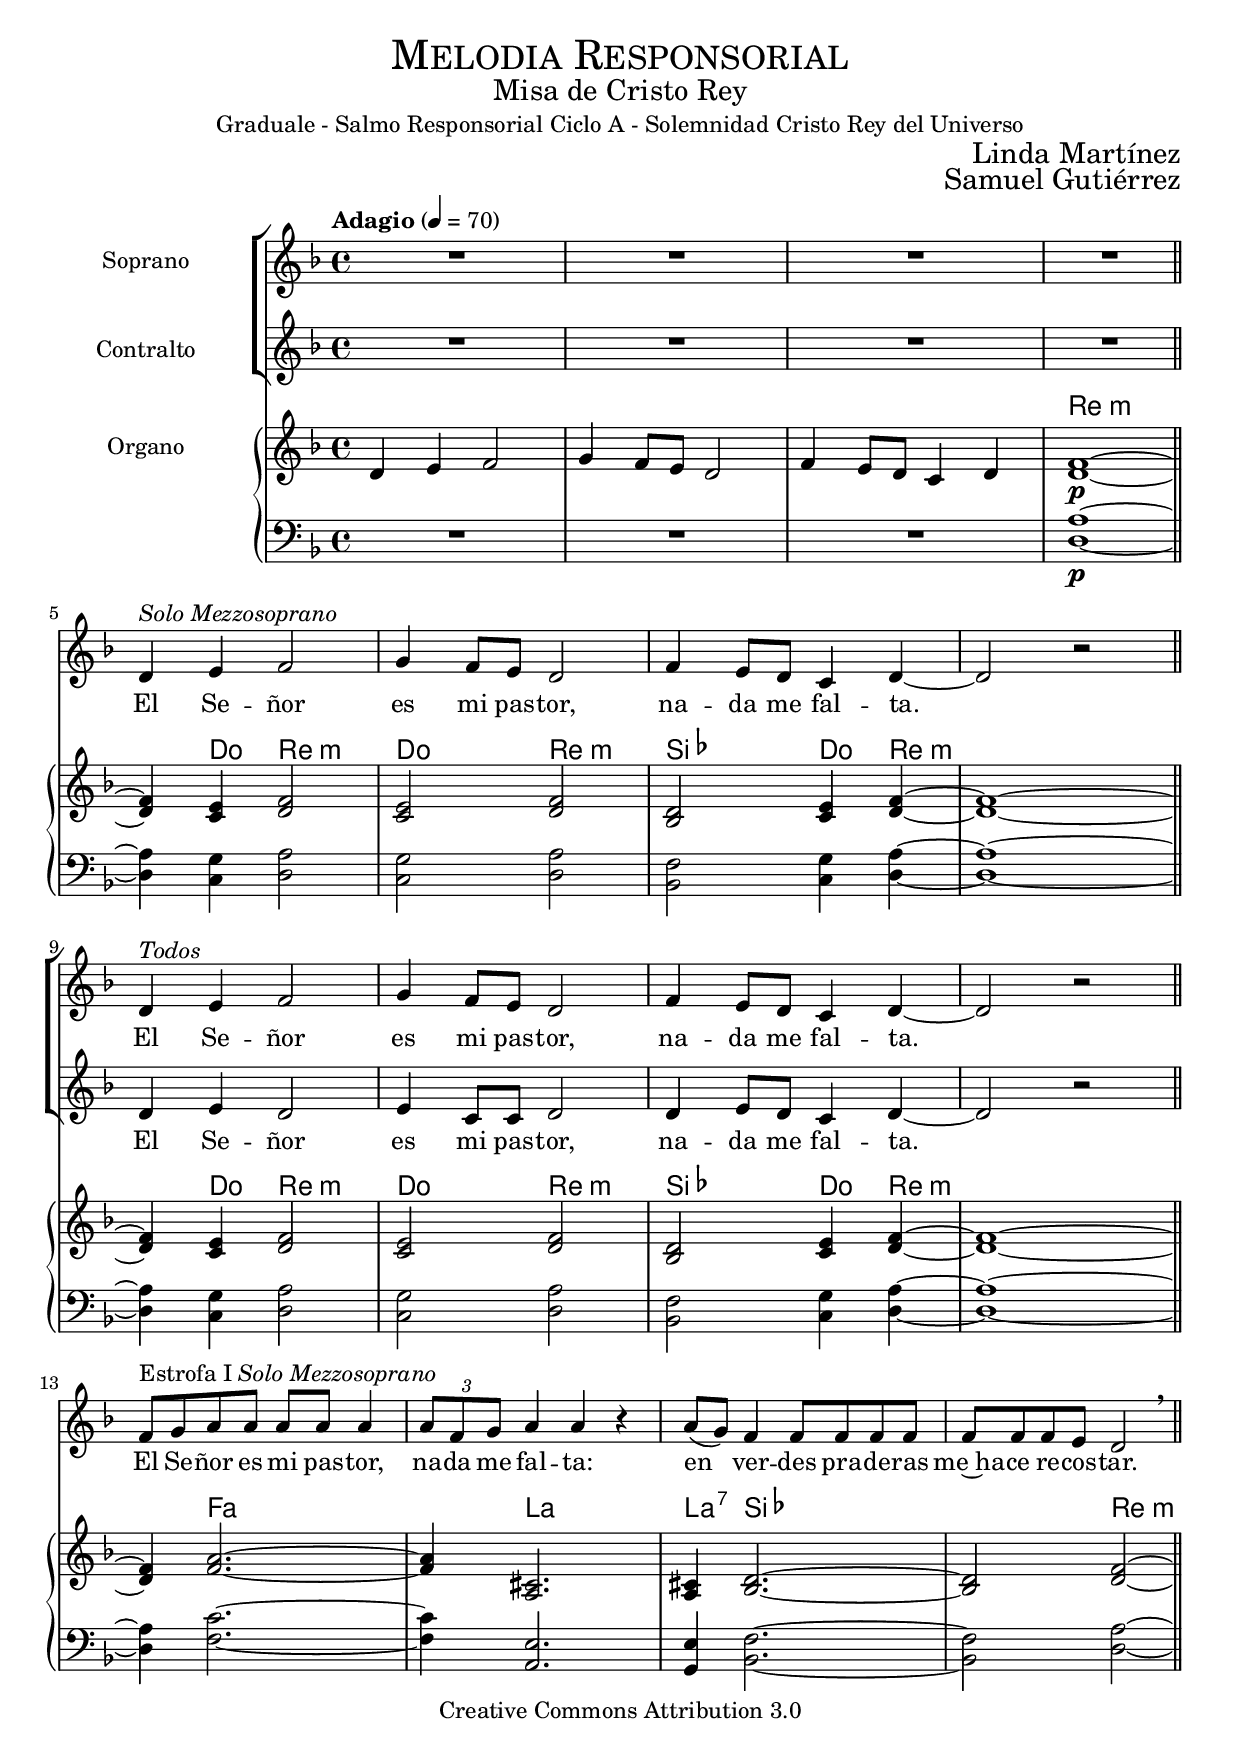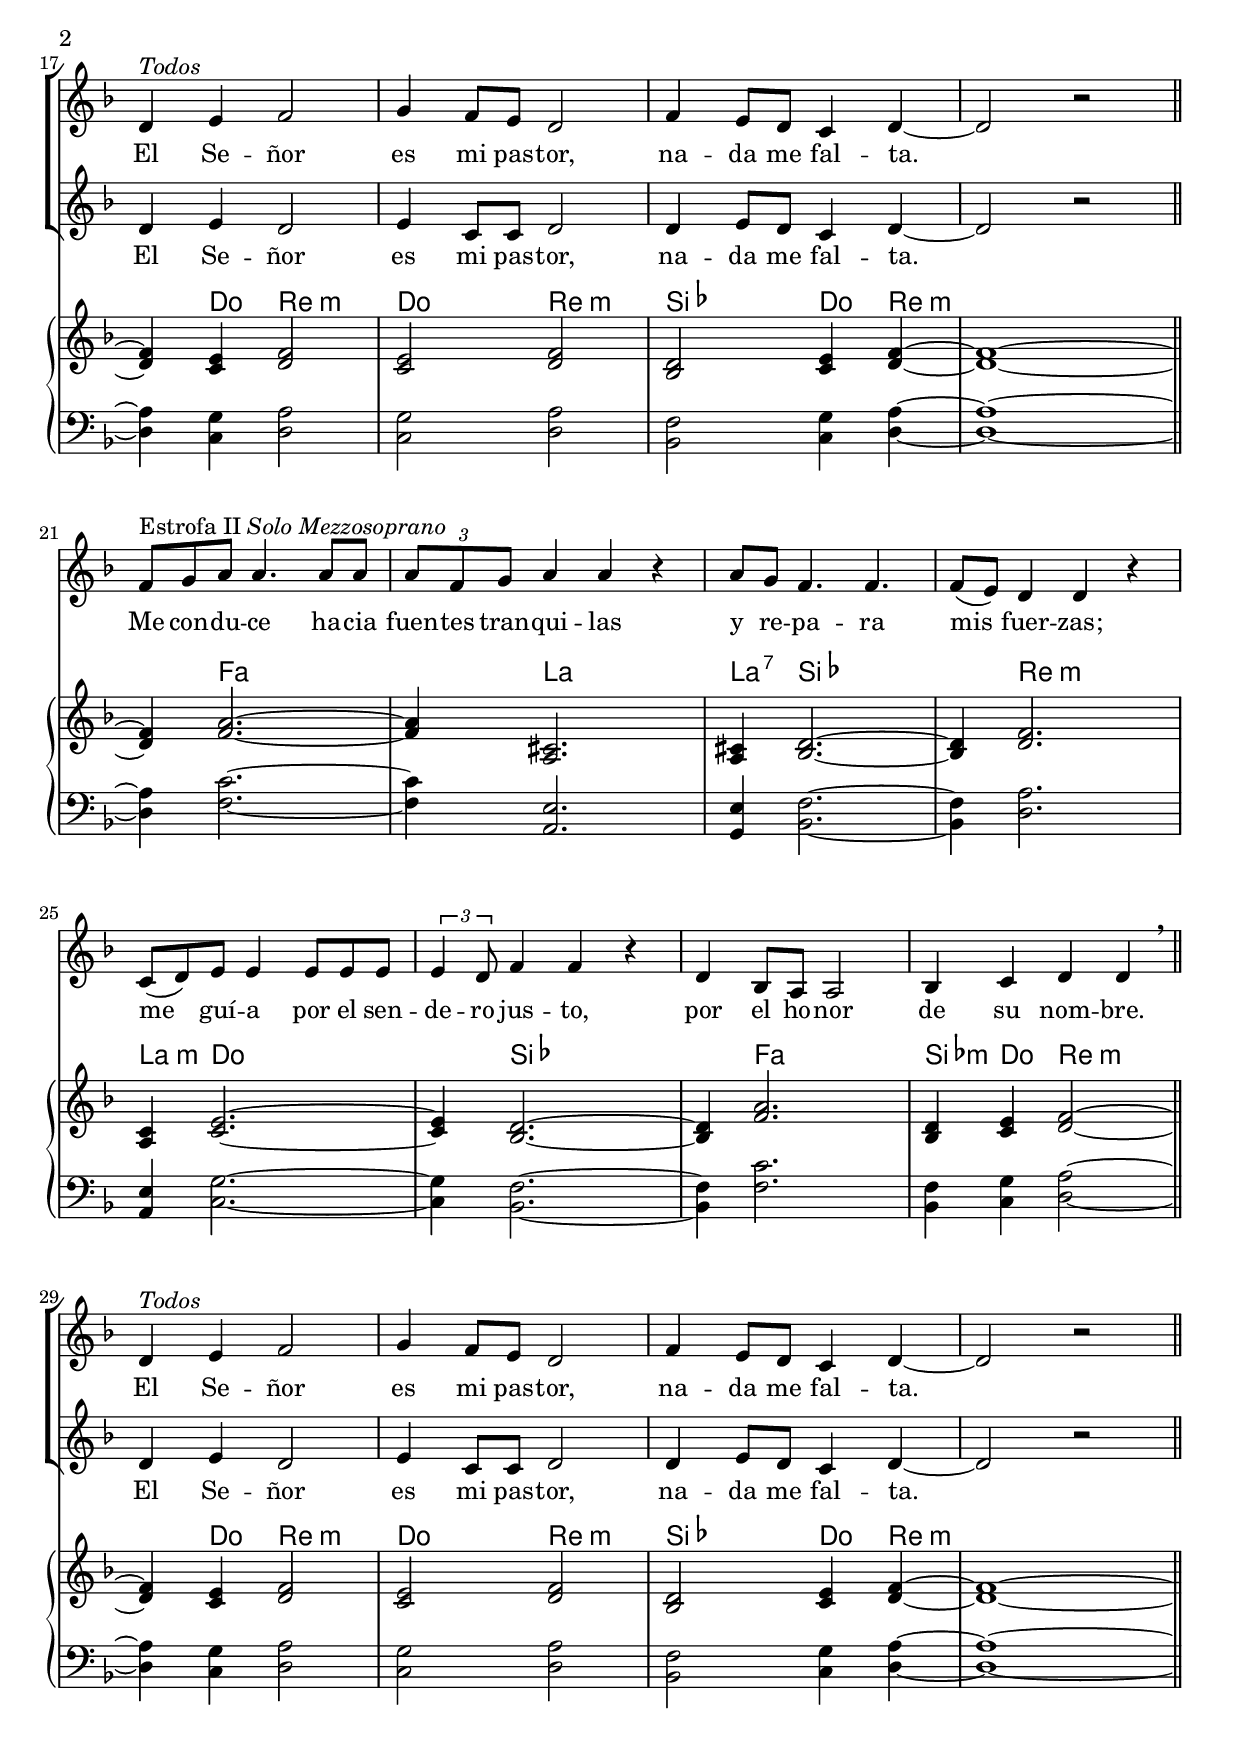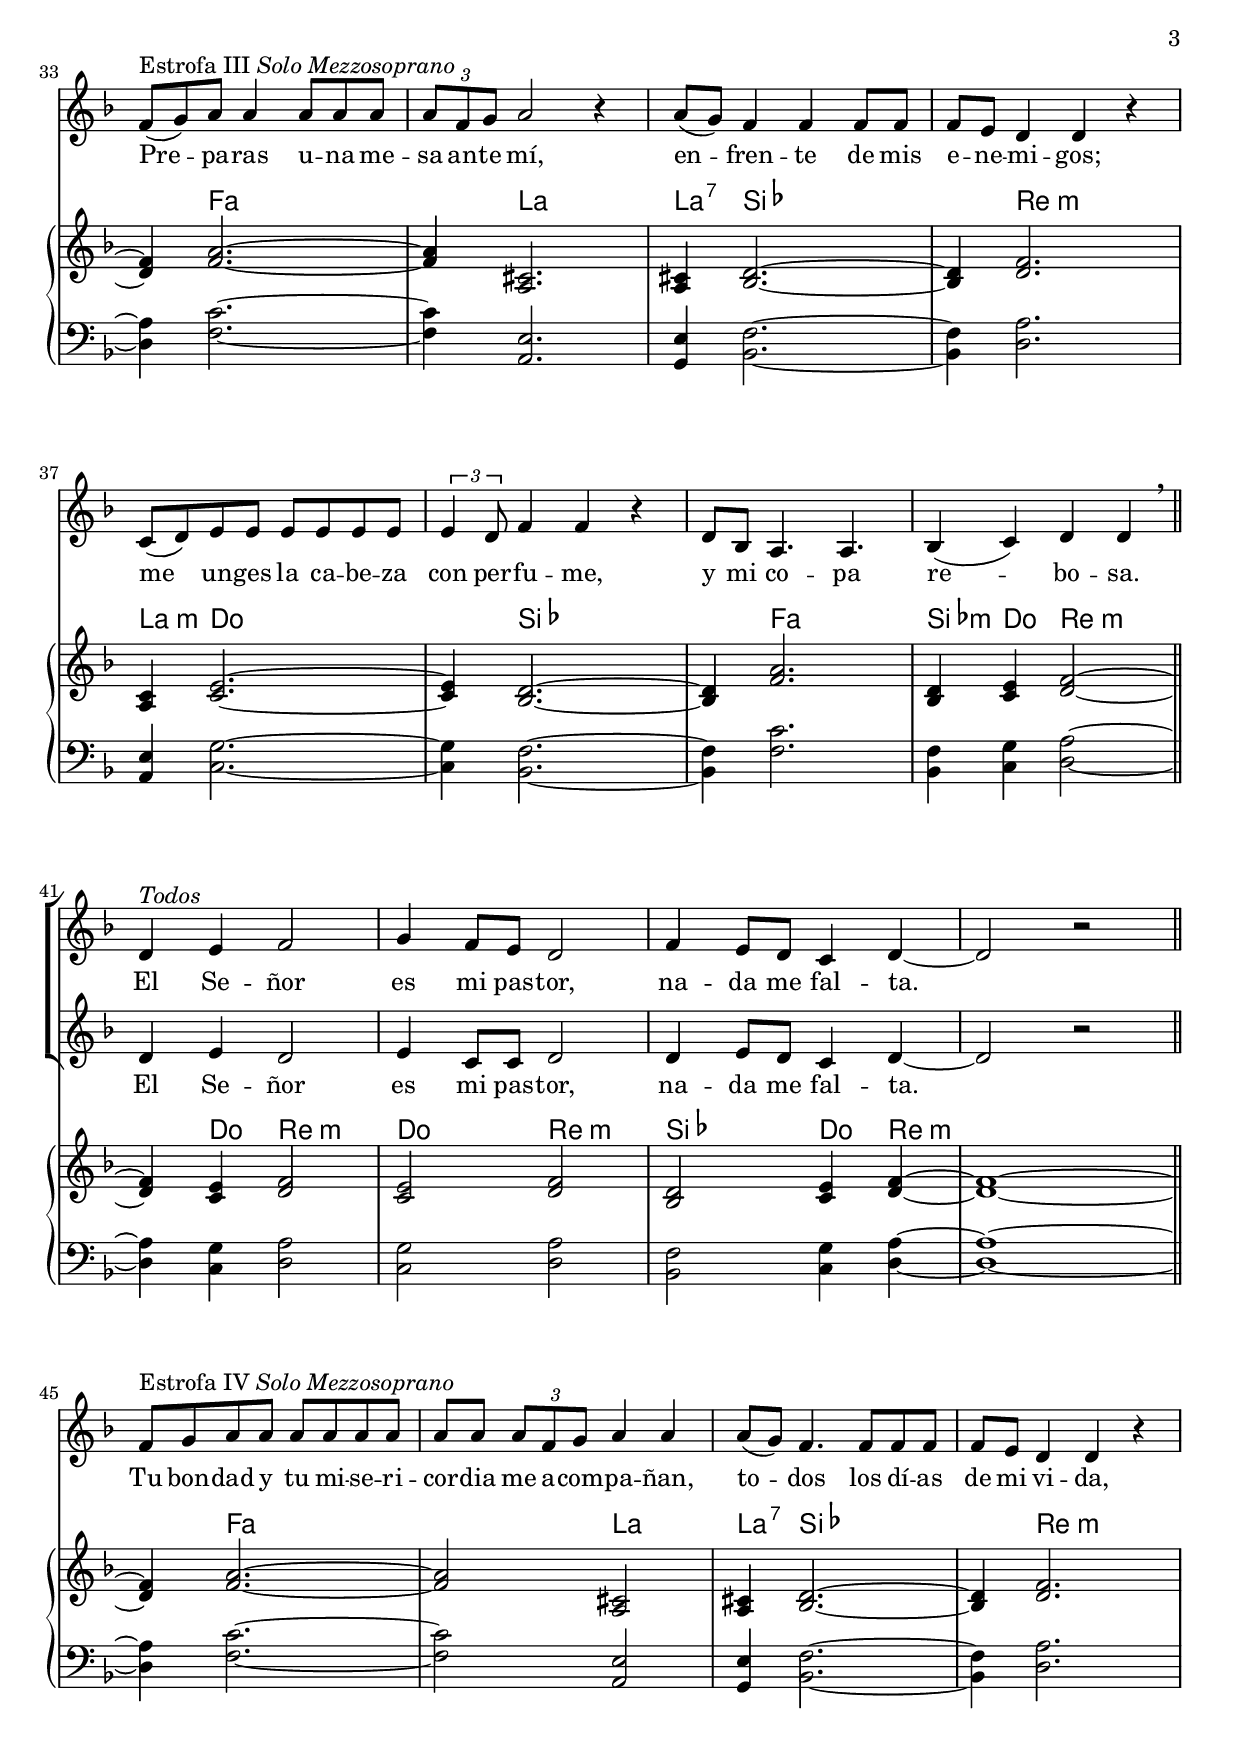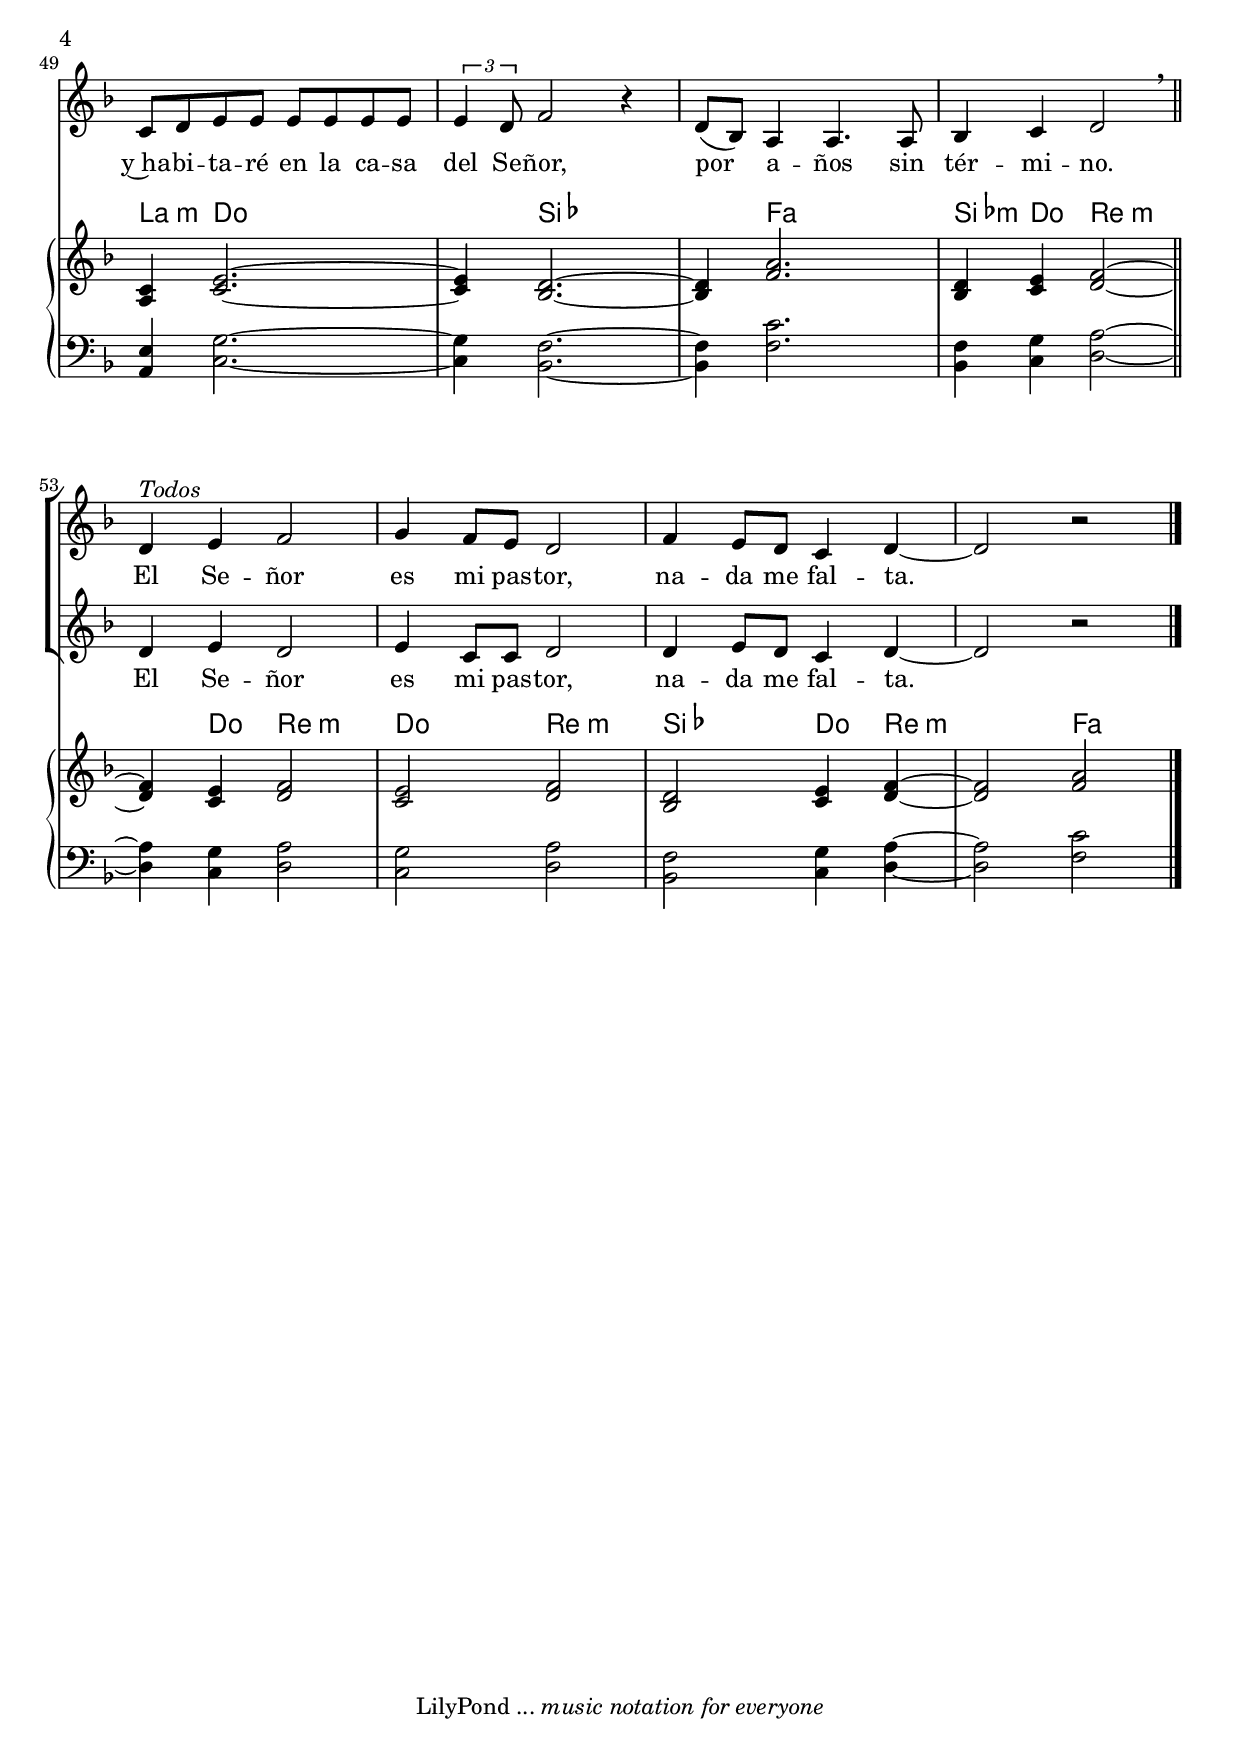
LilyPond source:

% *************************************************************************************
%	Melodia responsorial - Melody inspired by the compositions of Pbro Lucien Deiss
%	Music and accompaniment by serachsam
% *************************************************************************************
\language "espanol"
\version "2.23.2"

% --- Global parameters
particle = 0
jump = \break

% --- Includes
\include "global.ily"
soprano_music_a = \relative do' {
  \compressEmptyMeasures

  R1*4 | #(if (= particle 1) jump "") % 4
  re4^\markup{ \italic "Solo Mezzosoprano" } mi fa2 |
  sol4 fa8 mi re2 |
  fa4 mi8 re do4 re4~ |
  re2 r | #(if (= particle 1) jump "") % 8
  re4^\markup{ \italic "Todos" } mi fa2 |
  sol4 fa8 mi re2 |
  fa4 mi8 re do4 re4~ |
  re2 r | #(if (= particle 1) jump "") % 12
  fa8^\markup{ "Estrofa I" \italic "Solo Mezzosoprano" } sol la la la la la4 |
  \tuplet 3/2 {la8 fa sol} la4 la r |
  la8( sol) fa4 fa8 fa fa fa |
  fa fa fa mi re2 \breathe | #(if (= particle 1) jump "")
  re4^\markup{ \italic "Todos" } mi fa2 |
  sol4 fa8 mi re2 |
  fa4 mi8 re do4 re4~ |
  re2 r | #(if (= particle 1) jump "") % 20
  fa8^\markup{ "Estrofa II" \italic "Solo Mezzosoprano" } sol la la4. la8 la |
  \tuplet 3/2 {la8 fa sol} la4 la r |
  la8 sol fa4. fa4. |
  fa8( mi) re4 re r | #(if (= particle 1) jump "") %24
  do8( re) mi mi4 mi8 mi mi |
  \tuplet 3/2 { mi4 re8 } fa4 fa r |
  re4 sib8 la la2 |
  sib4 do re4 re \breathe | #(if (= particle 1) jump "") %28
  re4^\markup{ \italic "Todos" } mi fa2 |
  sol4 fa8 mi re2 |
  fa4 mi8 re do4 re4~ |
  re2 r | #(if (= particle 1) jump "") % 32
  fa8(^\markup{ "Estrofa III" \italic "Solo Mezzosoprano" } sol) la la4 la8 la la |
  \tuplet 3/2 {la8 fa sol} la2 r4 |
  la8( sol) fa4 fa4 fa8 fa |
  fa8 mi re4 re r | #(if (= particle 1) jump "") % 36
  do8( re) mi mi mi mi mi mi |
  \tuplet 3/2 { mi4 re8 } fa4 fa r |
  re8 sib la4. la |
  sib4( do) re re \breathe | #(if (= particle 1) jump "") % 40
  re4^\markup{ \italic "Todos" } mi fa2 |
  sol4 fa8 mi re2 |
  fa4 mi8 re do4 re4~ |
  re2 r | #(if (= particle 1) jump "") % 44
  fa8^\markup{ "Estrofa IV" \italic "Solo Mezzosoprano" } sol la la la la la la |
  la la \tuplet 3/2 {la8 fa sol} la4 la |
  la8( sol) fa4. fa8 fa fa |
  fa8 mi re4 re r | #(if (= particle 1) jump "") % 48
  do8 re mi mi mi mi mi mi |
  \tuplet 3/2 { mi4 re8 } fa2 r4 |
  re8( sib) la4 la4. la8 |
  sib4 do re2 \breathe | #(if (= particle 1) jump "") % 52
  re4^\markup{ \italic "Todos" } mi fa2 |
  sol4 fa8 mi re2 |
  fa4 mi8 re do4 re4~ |
  re2 r |
}

soprano_lyrics_a = \lyricmode {
  El Se -- ñor es mi pas -- tor, na -- da me fal -- ta.
  El Se -- ñor es mi pas -- tor, na -- da me fal -- ta.

  El Se -- ñor es mi pas -- tor, na -- da me fal -- ta:
  en ver -- des pra -- de -- ras me~ha -- ce re -- cos -- tar.

  El Se -- ñor es mi pas -- tor, na -- da me fal -- ta.

  Me con -- du -- ce ha -- cia fuen -- tes tran -- qui -- las
  y re -- pa -- ra mis fuer -- zas;
  me guí -- a por el sen -- de -- ro jus -- to,
  por el ho -- nor de su nom -- bre.

  El Se -- ñor es mi pas -- tor, na -- da me fal -- ta.

  Pre -- pa -- ras u -- na me -- sa an -- te mí,
  en -- fren -- te de mis e -- ne -- mi -- gos;
  me un -- ges la ca -- be -- za con per -- fu -- me,
  y mi co -- pa re -- bo -- sa.

  El Se -- ñor es mi pas -- tor, na -- da me fal -- ta.

  Tu bon -- dad y tu mi -- se -- ri -- cor -- dia me a -- com -- pa -- ñan,
  to -- dos los dí -- as de mi vi -- da,
  y~ha -- bi -- ta -- ré en la ca -- sa del Se -- ñor,
  por a -- ños sin tér -- mi -- no.

  El Se -- ñor es mi pas -- tor, na -- da me fal -- ta.
}

soprano_music_b = \relative do' {
  \compressEmptyMeasures

  R1*4 | #(if (= particle 1) jump "") % 4
  re4^\markup{ \italic "Solo Mezzosoprano" } mi fa2 |
  sol4 fa8 mi re4 re |
  fa4 mi8 re do4( re4~ |
  re2) r | #(if (= particle 1) jump "") % 8
  re4^\markup{ \italic "Todos" } mi fa2 |
  sol4 fa8 mi re4 re |
  fa4 mi8 re do4( re4~ |
  re2) r | #(if (= particle 1) jump "") % 12
  fa8^\markup{ "Estrofa I" \italic "Solo Mezzosoprano" } sol la la la la la la |
  \tuplet 3/2 {la8 fa sol} la2 r4 |
  la8 sol fa4 fa8 fa fa fa |
  fa fa fa mi re2 \breathe | #(if (= particle 1) jump "") % 16
  re4^\markup{ \italic "Todos" } mi fa2 |
  sol4 fa8 mi re4 re |
  fa4 mi8 re do4( re4~ |
  re2) r | #(if (= particle 1) jump "") % 20
  fa8^\markup{ "Estrofa II" \italic "Solo Mezzosoprano" } sol la la la la la la |
  \tuplet 3/2 {la8 fa sol} la4 la r |
  la8 sol fa fa fa4 fa |
  fa8 mi re4 re r | #(if (= particle 1) jump "") % 24
  re8( sib) la4. la8 la la |
  sib4( do) re2 \breathe | #(if (= particle 1) jump "") % 26
  re4^\markup{ \italic "Todos" } mi fa2 |
  sol4 fa8 mi re4 re |
  fa4 mi8 re do4( re4~ |
  re2) r | #(if (= particle 1) jump "") % 30
  fa8^\markup{ "Estrofa III" \italic "Solo Mezzosoprano" } sol la la la la la4 |
  \tuplet 3/2 {la8( fa) sol} la4 la r |
  la8 sol fa fa fa fa fa fa |
  fa8 mi re4 re r | #(if (= particle 1) jump "") % 34
  re8( sib) la4 la8 la la la |
  sib4 do re2 \breathe | #(if (= particle 1) jump "") % 36
  re4^\markup{ \italic "Todos" } mi fa2 |
  sol4 fa8 mi re4 re |
  fa4 mi8 re do4( re4~ |
  re2) r |
}

soprano_lyrics_b = \lyricmode {
  El Se -- ñor rei -- na, ves -- ti -- do de ma -- jes -- tad.
  El Se -- ñor rei -- na, ves -- ti -- do de ma -- jes -- tad.

  El Se -- ñor rei -- na, ves -- ti -- do de ma -- jes -- tad,
  el Se -- ñor, ves -- ti -- do~y ce -- ñi -- do de po -- der.

  El Se -- ñor rei -- na, ves -- ti -- do de ma -- jes -- tad.

  A -- sí~es -- tá fir -- me el or -- be y no va -- ci -- la.
  Tu tro -- no~es -- tá fir -- me des -- de siem -- pre,
  y tú e -- res e -- ter -- no.

  El Se -- ñor rei -- na, ves -- ti -- do de ma -- jes -- tad.

  Tus man -- da -- tos son fie -- les y se -- gu -- ros;
  la san -- ti -- dad es~el a -- dor -- no de tu ca -- sa,
  Se -- ñor, por dí -- as sin tér -- mi -- no.

  El Se -- ñor rei -- na, ves -- ti -- do de ma -- jes -- tad.
}

soprano_music_c = \relative do' {
  \compressEmptyMeasures

  R1*4 | #(if (= particle 1) jump "") % 4
  re4^\markup{ \italic "Solo Mezzosoprano" } mi8 mi fa4 fa |
  sol4( fa8) mi re4 re |
  fa4( mi8) re do4( re4~ |
  re2) r | #(if (= particle 1) jump "") % 8
  re4^\markup{ \italic "Todos" } mi8 mi fa4 fa |
  sol4( fa8) mi re4 re |
  fa4( mi8) re do4( re4~ |
  re2) r | #(if (= particle 1) jump "") % 12
  fa8^\markup{ "Estrofa I" \italic "Solo Mezzosoprano" } sol la la4. la8 la |
  \tuplet 3/2 {la8( fa) sol} la4 la r |
  la8( sol) fa4 fa8 fa fa fa |
  fa8 mi re2 r4 | #(if (= particle 1) jump "") % 16
  do8 re mi4. mi8 mi mi |
  \tuplet 3/2 { mi4 re8 } fa2 r4 |
  re4 do8 la la2 |
  sib4 do re4 re \breathe | #(if (= particle 1) jump "") % 20
  re4^\markup{ \italic "Todos" } mi8 mi fa4 fa |
  sol4( fa8) mi re4 re |
  fa4( mi8) re do4( re4~ |
  re2) r | #(if (= particle 1) jump "") % 24
  fa8(^\markup{ "Estrofa II" \italic "Solo Mezzosoprano" } sol) la4 la la |
  \tuplet 3/2 {la8( fa sol)} la4 la r |
  la4( sol8) fa4 fa4. |
  fa8 mi re2 r4 | #(if (= particle 1) jump "") % 28
  do8 re mi mi mi mi4 mi8 |
  \tuplet 3/2 { mi4 re8 } fa2 r4 |
  fa8 sol la la la la la4 |
  \tuplet 3/2 {la8( fa) sol} la2 r4 | #(if (= particle 1) jump "") % 32
  la16( sol) fa8 fa16 fa fa8 \tuplet 3/2 {fa8 fa fa} fa fa |
  fa8 mi re4 re r |
  re8 sib la la2 la8 |
  sib4 do re2 \breathe | #(if (= particle 1) jump "") % 36
  re4^\markup{ \italic "Todos" } mi8 mi fa4 fa |
  sol4( fa8) mi re4 re |
  fa4( mi8) re do4( re4~ |
  re2) r |
}

soprano_lyrics_c = \lyricmode {
  Va -- mos a -- le -- gres a  la ca -- sa del Se -- ñor.
  Va -- mos a -- le -- gres a  la ca -- sa del Se -- ñor.

  ¡Qué~a -- le -- grí -- a cuan -- do me di -- je -- ron:
  «Va -- mos a la ca -- sa del Se -- ñor»!
  Ya es -- tán pi -- san -- do nues -- tros pies
  por el ho -- nor de su nom -- bre.

  Va -- mos a -- le -- gres a  la ca -- sa del Se -- ñor.

  A -- llá su -- ben las tri -- bus,
  las tri -- bus del Se -- ñor,
  se -- gún la cos -- tum -- bre de Is -- ra -- el,
  a ce -- le -- brar el nom -- bre del Se -- ñor;
  en e -- lla es -- tán los tri -- bu -- na -- les de jus -- ti -- cia,
  en el pa -- la -- cio de Da -- vid.

  Va -- mos a -- le -- gres a  la ca -- sa del Se -- ñor.
}

\include "alto.ily"
harmonies_a = \new ChordNames {
  \set ChordNames.midiInstrument = "string ensemble 2"
  \set ChordNames.midiMaximumVolume = #0
  \set chordChanges = ##t
  \chordmode {
    \italianChords
    s1*3 |
    re1:m |
    s4 do4 re2:m |
    do2 re2:m |
    sib,2 do4 re4:m |
    s1 |
    s4 do4 re2:m |
    do2 re2:m |
    sib,2 do4 re4:m |
    s1 |
    s4 fa2. |
    s4 la2. |
    la4:7 sib2. |
    s2 re2:m |
    s4 do4 re2:m |
    do2 re2:m |
    sib,2 do4 re4:m |
    s1 |
    s4 fa2. |
    s4 la2. |
    la4:7 sib2. |
    s4 re2.:m |
    la4:m do2. |
    s4 sib2. |
    s4 fa2. |
    sib4:m do4 re2:m |
    s4 do4 re2:m |
    do2 re2:m |
    sib,2 do4 re4:m |
    s1 |
    s4 fa2. |
    s4 la2. |
    la4:7 sib2. |
    s4 re2.:m |
    la4:m do2. |
    s4 sib2. |
    s4 fa2. |
    sib4:m do4 re2:m |
    s4 do4 re2:m |
    do2 re2:m |
    sib,2 do4 re4:m |
    s1 |
    s4 fa2. |
    s2 la2 |
    la4:7 sib2. |
    s4 re2.:m |
    la4:m do2. |
    s4 sib2. |
    s4 fa2. |
    sib4:m do4 re2:m |
    s4 do4 re2:m |
    do2 re2:m |
    sib,2 do4 re4:m |
    s2 fa |
  }
}

harmonies_b = \new ChordNames {
  \set ChordNames.midiInstrument = "string ensemble 2"
  \set ChordNames.midiMaximumVolume = #0
  \set chordChanges = ##t
  \chordmode {
    \italianChords
    s1*3 |
    re1:m |
    s4 do4 re2:m |
    do2 re2:m |
    sib,2 do4 re4:m |
    s1 |
    s4 do4 re2:m |
    do2 re2:m |
    sib,2 do4 re4:m |
    s1 |
    s4 fa2. |
    s4 la2. |
    la4:7 sib2. |
    s2 re2:m |
    s4 do4 re2:m |
    do2 re2:m |
    sib,2 do4 re4:m |
    s1 |
    s4 fa2. |
    s4 la2. |
    la4:7 sib2. |
    s4 re2.:m |
    sib4 fa2. |
    sib4:m do4 re2:m |
    s4 do4 re2:m |
    do2 re2:m |
    sib,2 do4 re4:m |
    s1 |
    s4 fa2. |
    s4 la2. |
    la4:7 sib2. |
    s4 re2.:m |
    sib4 fa2. |
    sib4:m do4 re2:m |
    s4 do4 re2:m |
    do2 re2:m |
    sib,2 do4 re4:m |
    s2 fa |
  }
}

harmonies_c = \new ChordNames {
  \set ChordNames.midiInstrument = "string ensemble 2"
  \set ChordNames.midiMaximumVolume = #0
  \set chordChanges = ##t
  \chordmode {
    \italianChords
    s1*3 |
    re1:m |
    s4 do4 re2:m |
    do2 re2:m |
    sib,2 do4 re4:m |
    s1 |
    s4 do4 re2:m |
    do2 re2:m |
    sib,2 do4 re4:m |
    s1 |
    s4 fa2. |
    s4 la2. |
    la4:7 sib2. |
    s4 re2.:m |
    la4:m do2. |
    s4 sib2. |
    s4 fa2. |
    sib4:m do4 re2:m |
    s4 do4 re2:m |
    do2 re2:m |
    sib,2 do4 re4:m |
    s1 |
    s4 fa2. |
    s4 la2. |
    la4:7 sib2. |
    s4 re2.:m |
    la4:m do2. |
    s4 sib2. |
    re4:m fa2. |
    s4 la2. |
    la4:7 sib2. |
    s4 re2.:m |
    sib4 fa2. |
    sib4:m do4 re2:m |
    s4 do4 re2:m |
    do2 re2:m |
    sib,2 do4 re4:m |
    s2 fa |
  }
}

notes_soproano_a = \relative do' {
  R1*3 fa1\p~ |
  fa4 mi fa2 |
  mi2 fa |
  re2 mi4 fa~ |
  fa1~ |
  fa4 mi fa2 |
  mi2 fa |
  re2 mi4 fa~ |
  fa1~ |
  fa4 la2.~ |
  la4 dos,2. |
  dos4 re2.~ |
  re2 fa~ |
  fa4 mi fa2 |
  mi2 fa |
  re2 mi4 fa~ |
  fa1~ |
  fa4 la2.~ |
  la4 dos,2. |
  dos4 re2.~ |
  re4 fa2. |
  do4 mi2.~ |
  mi4 re2.~ |
  re4 la'2. |
  re,4 mi fa2~ |
  fa4 mi fa2 |
  mi2 fa |
  re2 mi4 fa~ |
  fa1~ |
  fa4 la2.~ |
  la4 dos,2. |
  dos4 re2.~ |
  re4 fa2. |
  do4 mi2.~ |
  mi4 re2.~ |
  re4 la'2. |
  re,4 mi fa2~ |
  fa4 mi fa2 |
  mi2 fa |
  re2 mi4 fa~ |
  fa1~ |
  fa4 la2.~ |
  la2 dos,2 |
  dos4 re2.~ |
  re4 fa2. |
  do4 mi2.~ |
  mi4 re2.~ |
  re4 la'2. |
  re,4 mi fa2~ |
  fa4 mi fa2 |
  mi2 fa |
  re2 mi4 fa~ |
  fa2 la |
}

notes_alto_a = \relative do' {
  re4 mi fa2 |
  sol4 fa8 mi re2 |
  fa4 mi8 re do4 re |
  re1\p~ | #(if (= particle 1) "" jump) % 4
  re4 do re2 |
  do2 re |
  sib2 do4 re~ |
  re1~ | #(if (= particle 1) "" jump) % 8
  re4 do re2 |
  do2 re |
  sib2 do4 re~ |
  re1~ | #(if (= particle 1) "" jump) % 12
  re4 fa2.~ |
  fa4 la,2. |
  la4 sib2.~ |
  sib2 re~ | #(if (= particle 1) "" jump) % 14
  re4 do re2 |
  do2 re |
  sib2 do4 re~ |
  re1~ | #(if (= particle 1) "" jump) % 18
  re4 fa2.~ |
  fa4 la,2. |
  la4 sib2.~ |
  sib4 re2. |
  la4 do2.~ |
  do4 sib2.~ |
  sib4 fa'2. |
  sib,4 do re2~ | #(if (= particle 1) "" jump) % 28
  re4 do re2 |
  do2 re |
  sib2 do4 re~ |
  re1~ | #(if (= particle 1) "" jump) % 32
  re4 fa2.~ |
  fa4 la,2. |
  la4 sib2.~ |
  sib4 re2. | #(if (= particle 1) "" jump) % 36
  la4 do2.~ |
  do4 sib2.~ |
  sib4 fa'2. |
  sib,4 do re2~ | #(if (= particle 1) "" jump) % 40
  re4 do re2 |
  do2 re |
  sib2 do4 re~ |
  re1~ | #(if (= particle 1) "" jump) % 44
  re4 fa2.~ |
  fa2 la,2 |
  la4 sib2.~ |
  sib4 re2. | #(if (= particle 1) "" jump) % 48
  la4 do2.~ |
  do4 sib2.~ |
  sib4 fa'2. |
  sib,4 do re2~ | #(if (= particle 1) "" jump) % 52
  re4 do re2 |
  do2 re |
  sib2 do4 re~ |
  re2 fa |
}

notes_tenor_a = \relative do' {
  R1*3 la1\p~ |
  la4 sol la2 |
  sol2 la |
  fa2 sol4 la~ |
  la1~ |
  la4 sol la2 |
  sol2 la |
  fa2 sol4 la~ |
  la1~ |
  la4 do2.~ |
  do4 mi,2. |
  mi4 fa2.~ |
  fa2 la~ |
  la4 sol la2 |
  sol2 la |
  fa2 sol4 la~ |
  la1~ |
  la4 do2.~ |
  do4 mi,2. |
  mi4 fa2.~ |
  fa4 la2. |
  mi4 sol2.~ |
  sol4 fa2.~ |
  fa4 do'2. |
  fa,4 sol la2~ |
  la4 sol la2 |
  sol2 la |
  fa2 sol4 la~ |
  la1~ |
  la4 do2.~ |
  do4 mi,2. |
  mi4 fa2.~ |
  fa4 la2. |
  mi4 sol2.~ |
  sol4 fa2.~ |
  fa4 do'2. |
  fa,4 sol la2~ |
  la4 sol la2 |
  sol2 la |
  fa2 sol4 la~ |
  la1~ |
  la4 do2.~ |
  do2 mi,2 |
  mi4 fa2.~ |
  fa4 la2. |
  mi4 sol2.~ |
  sol4 fa2.~ |
  fa4 do'2. |
  fa,4 sol la2~ |
  la4 sol la2 |
  sol2 la |
  fa2 sol4 la~ |
  la2 do |
}

notes_bass_a = \relative do {
  R1*3 re1\p~ |
  re4 do re2 |
  do2 re |
  sib2 do4 re~ |
  re1~ |
  re4 do re2 |
  do2 re |
  sib2 do4 re~ |
  re1~ |
  re4 fa2.~ |
  fa4 la,2. |
  sol4 sib2.~ |
  sib2 re~  |
  re4 do re2 |
  do2 re |
  sib2 do4 re~ |
  re1~ |
  re4 fa2.~ |
  fa4 la,2. |
  sol4 sib2.~ |
  sib4 re2. |
  la4 do2.~ |
  do4 sib2.~ |
  sib4 fa'2. |
  sib,4 do re2~ |
  re4 do re2 |
  do2 re |
  sib2 do4 re~ |
  re1~ |
  re4 fa2.~ |
  fa4 la,2. |
  sol4 sib2.~ |
  sib4 re2. |
  la4 do2.~ |
  do4 sib2.~ |
  sib4 fa'2. |
  sib,4 do re2~ |
  re4 do re2 |
  do2 re |
  sib2 do4 re~ |
  re1~ |
  re4 fa2.~ |
  fa2 la,2 |
  sol4 sib2.~ |
  sib4 re2. |
  la4 do2.~ |
  do4 sib2.~ |
  sib4 fa'2. |
  sib,4 do re2~ |
  re4 do re2 |
  do2 re |
  sib2 do4 re~ |
  re2 fa |
}

notes_soproano_b = \relative do' {
  R1*3 |
  fa1\p~ |
  fa4 mi fa2 |
  mi2 fa |
  re2 mi4 fa~ |
  fa1~ |
  fa4 mi fa2 |
  mi2 fa |
  re2 mi4 fa~ |
  fa1~ |
  fa4 la2.~ |
  la4 dos,2. |
  dos4 re2.~ |
  re2 fa~ |
  fa4 mi fa2 |
  mi2 fa |
  re2 mi4 fa~ |
  fa1~ |
  fa4 la2.~ |
  la4 dos,2. |
  dos4 re2.~ |
  re4 fa2. |
  re4 la'2. |
  re,4 mi fa2~ |
  fa4 mi fa2 |
  mi2 fa |
  re2 mi4 fa~ |
  fa1~ |
  fa4 la2.~ |
  la4 dos,2. |
  dos4 re2.~ |
  re4 fa2. |
  re4 la'2. |
  re,4 mi fa2~ |
  fa4 mi fa2 |
  mi2 fa |
  re2 mi4 fa~ |
  fa2 la |
}

notes_alto_b = \relative do' {
  re4 mi fa2 |
  sol4 fa8 mi re2 |
  fa4 mi8 re do4 re |
  re1\p~ | #(if (= particle 1) "" jump) % 4
  re4 do re2 |
  do2 re |
  sib2 do4 re~ |
  re1~ | #(if (= particle 1) "" jump) % 8
  re4 do re2 |
  do2 re |
  sib2 do4 re~ |
  re1~ | #(if (= particle 1) "" jump) % 12
  re4 fa2.~ |
  fa4 la,2. |
  la4 sib2.~ |
  sib2 re~ | #(if (= particle 1) "" jump) % 16
  re4 do re2 |
  do2 re |
  sib2 do4 re~ |
  re1~ | #(if (= particle 1) "" jump) % 20
  re4 fa2.~ |
  fa4 la,2. |
  la4 sib2.~ |
  sib4 re2. | #(if (= particle 1) "" jump) % 24
  sib4 fa'2. |
  sib,4 do re2~ | #(if (= particle 1) "" jump) % 26
  re4 do re2 |
  do2 re |
  sib2 do4 re~ |
  re1~ | #(if (= particle 1) "" jump) % 30
  re4 fa2.~ |
  fa4 la,2. |
  la4 sib2.~ |
  sib4 re2. | #(if (= particle 1) "" jump) % 34
  sib4 fa'2. |
  sib,4 do re2~ | #(if (= particle 1) "" jump) % 36
  re4 do re2 |
  do2 re |
  sib2 do4 re~ |
  re2 fa |
}

notes_tenor_b = \relative do' {
  R1*3 |
  la1\p~ |
  la4 sol la2 |
  sol2 la |
  fa2 sol4 la~ |
  la1~ |
  la4 sol la2 |
  sol2 la |
  fa2 sol4 la~ |
  la1~ |
  la4 do2.~ |
  do4 mi,2. |
  mi4 fa2.~ |
  fa2 la~ |
  la4 sol la2 |
  sol2 la |
  fa2 sol4 la~ |
  la1~ |
  la4 do2.~ |
  do4 mi,2. |
  mi4 fa2.~ |
  fa4 la2. |
  fa4 do'2. |
  fa,4 sol la2~ |
  la4 sol la2 |
  sol2 la |
  fa2 sol4 la~ |
  la1~ |
  la4 do2.~ |
  do4 mi,2. |
  mi4 fa2.~ |
  fa4 la2. |
  fa4 do'2. |
  fa,4 sol la2~ |
  la4 sol la2 |
  sol2 la |
  fa2 sol4 la~ |
  la2 do |
}

notes_bass_b = \relative do {
  R1*3 |
  re1\p~ |
  re4 do re2 |
  do2 re |
  sib2 do4 re~ |
  re1~ |
  re4 do re2 |
  do2 re |
  sib2 do4 re~ |
  re1~ |
  re4 fa2.~ |
  fa4 la,2. |
  sol4 sib2.~ |
  sib2 re~ |
  re4 do re2 |
  do2 re |
  sib2 do4 re~ |
  re1~ |
  re4 fa2.~ |
  fa4 la,2. |
  sol4 sib2.~ |
  sib4 re2. |
  sib4 fa'2. |
  sib,4 do re2~ |
  re4 do re2 |
  do2 re |
  sib2 do4 re~ |
  re1~ |
  re4 fa2.~ |
  fa4 la,2. |
  sol4 sib2.~ |
  sib4 re2. |
  sib4 fa'2. |
  sib,4 do re2~ |
  re4 do re2 |
  do2 re |
  sib2 do4 re~ |
  re2 fa |
}

notes_soproano_c = \relative do' {
  R1*3 |
  fa1\p~ |
  fa4 mi fa2 |
  mi2 fa |
  re2 mi4 fa~ |
  fa1~ |
  fa4 mi fa2 |
  mi2 fa |
  re2 mi4 fa~ |
  fa1~ |
  fa4 la2.~ |
  la4 dos,2. |
  dos4 re2.~ |
  re4 fa2. |
  do4 mi2.~ |
  mi4 re2.~ |
  re4 la'2. |
  re,4 mi fa2~ |
  fa4 mi fa2 |
  mi2 fa |
  re2 mi4 fa~ |
  fa1~ |
  fa4 la2.~ |
  la4 dos,2. |
  dos4 re2.~ |
  re4 fa2. |
  do4 mi2.~ |
  mi4 re2. |
  fa4 la2.~ |
  la4 dos,2. |
  dos4 re2.~ |
  re4 fa2. |
  re4 la'2. |
  re,4 mi fa2~ |
  fa4 mi fa2 |
  mi2 fa |
  re2 mi4 fa~ |
  fa2 la |
}

notes_alto_c = \relative do' {
  re4 mi fa2 |
  sol4 fa8 mi re2 |
  fa4 mi8 re do4 re |
  re1\p~ | #(if (= particle 1) "" jump) % 4
  re4 do re2 |
  do2 re |
  sib2 do4 re~ |
  re1~ | #(if (= particle 1) "" jump) % 8
  re4 do re2 |
  do2 re |
  sib2 do4 re~ |
  re1~ | #(if (= particle 1) "" jump) % 12
  re4 fa2.~ |
  fa4 la,2. |
  la4 sib2.~ |
  sib4 re2. | #(if (= particle 1) "" jump) % 16
  la4 do2.~ |
  do4 sib2.~ |
  sib4 fa'2. |
  sib,4 do re2~ | #(if (= particle 1) "" jump) % 20
  re4 do re2 |
  do2 re |
  sib2 do4 re~ |
  re1~ | #(if (= particle 1) "" jump) % 24
  re4 fa2.~ |
  fa4 la,2. |
  la4 sib2.~ |
  sib4 re2. | #(if (= particle 1) "" jump) % 28
  la4 do2.~ |
  do4 sib2. |
  re4 fa2.~ |
  fa4 la,2. | #(if (= particle 1) "" jump) % 32
  la4 sib2.~ |
  sib4 re2. |
  sib4 fa'2. |
  sib,4 do re2~ | #(if (= particle 1) "" jump) % 36
  re4 do re2 |
  do2 re |
  sib2 do4 re~ |
  re2 fa |
}

notes_tenor_c = \relative do' {
  R1*3 |
  la1\p~ |
  la4 sol la2 |
  sol2 la |
  fa2 sol4 la~ |
  la1~ |
  la4 sol la2 |
  sol2 la |
  fa2 sol4 la~ |
  la1~ |
  la4 do2.~ |
  do4 mi,2. |
  mi4 fa2.~ |
  fa4 la2. |
  mi4 sol2.~ |
  sol4 fa2.~ |
  fa4 do'2. |
  fa,4 sol la2~ |
  la4 sol la2 |
  sol2 la |
  fa2 sol4 la~ |
  la1~ |
  la4 do2.~ |
  do4 mi,2. |
  mi4 fa2.~ |
  fa4 la2. |
  mi4 sol2.~ |
  sol4 fa2. |
  la4 do2.~ |
  do4 mi,2. |
  mi4 fa2.~ |
  fa4 la2. |
  fa4 do'2. |
  fa,4 sol la2~ |
  la4 sol la2 |
  sol2 la |
  fa2 sol4 la~ |
  la2 do |
}

notes_bass_c = \relative do {
  R1*3 |
  re1\p~ |
  re4 do re2 |
  do2 re |
  sib2 do4 re~ |
  re1~ |
  re4 do re2 |
  do2 re |
  sib2 do4 re~ |
  re1~ |
  re4 fa2.~ |
  fa4 la,2. |
  sol4 sib2.~ |
  sib4 re2. |
  la4 do2.~ |
  do4 sib2.~ |
  sib4 fa'2. |
  sib,4 do re2~ |
  re4 do re2 |
  do2 re |
  sib2 do4 re~ |
  re1~ |
  re4 fa2.~ |
  fa4 la,2. |
  sol4 sib2.~ |
  sib4 re2. |
  la4 do2.~ |
  do4 sib2. |
  re4 fa2.~ |
  fa4 la,2. |
  sol4 sib2.~ |
  sib4 re2. |
  sib4 fa'2. |
  sib,4 do re2~ |
  re4 do re2 |
  do2 re |
  sib2 do4 re~ |
  re2 fa |
}


% --- Global size
% #(set-global-staff-size 19.8)

% --- Header
\markup { \fill-line { \center-column { \fontsize #5 \smallCaps "Melodia Responsorial" \fontsize #2 "Misa de Cristo Rey" "Graduale - Salmo Responsorial Ciclo A - Solemnidad Cristo Rey del Universo"} } }
\markup { \fill-line { " " \right-column { \fontsize #2 "Linda Martínez" } } }
\markup { \fill-line { " " \right-column { \fontsize #2 "Samuel Gutiérrez" } } }
\header {
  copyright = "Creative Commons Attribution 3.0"
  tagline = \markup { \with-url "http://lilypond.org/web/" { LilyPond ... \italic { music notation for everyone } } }
  breakbefore = ##t
}

% --- Music

% --- Harmony

\score {
  <<
    \new ChoirStaff <<
      \new Staff <<
        \new Voice = "soprano" <<
          \set Staff.instrumentName = #"Soprano"
          \set Staff.midiInstrument = #"choir aahs"
          \set Staff.midiMaximumVolume = #1.5
          \global_a \soprano_music_a
        >>\new Lyrics = "soprano"
        \context Lyrics = "soprano" \lyricsto "soprano" \soprano_lyrics_a
      >>
      \new Staff <<
        \new Voice = "alto" <<
          \set Staff.instrumentName = #"Contralto"
          \set Staff.midiInstrument = #"choir aahs"
          \set Staff.midiMaximumVolume = #1.5
          \global_a \alto_music_a
        >>
        \new Lyrics = "alto"
        \context Lyrics = "alto" \lyricsto "alto" \alto_lyrics_a
      >>
    >>
    \harmonies_a
    \new PianoStaff <<
      \new Staff <<
        \set Staff.instrumentName = #"Organo"
        \set Staff.midiInstrument = #"church organ"
        \set Staff.midiMaximumVolume = #0.6
        \set Staff.printPartCombineTexts = ##f
        \partCombine
        << \global_a \notes_soproano_a >>
        << \global_a \notes_alto_a >>
      >>
      \new Staff <<
        \set Staff.midiInstrument = #"church organ"
        \set Staff.midiMaximumVolume = #0.6
        \clef bass
        \set Staff.printPartCombineTexts = ##f
        \partCombine
        << \global_a \notes_tenor_a >>
        << \global_a \notes_bass_a >>
      >>
    >>
  >>
  \midi { }
  \layout {
    \context {
      \Staff \RemoveEmptyStaves
    }
  }
}

% --- Paper
\paper{
  #(set-default-paper-size "letter")
  indent=3.5\cm
  page-breaking = #ly:page-turn-breaking
}
